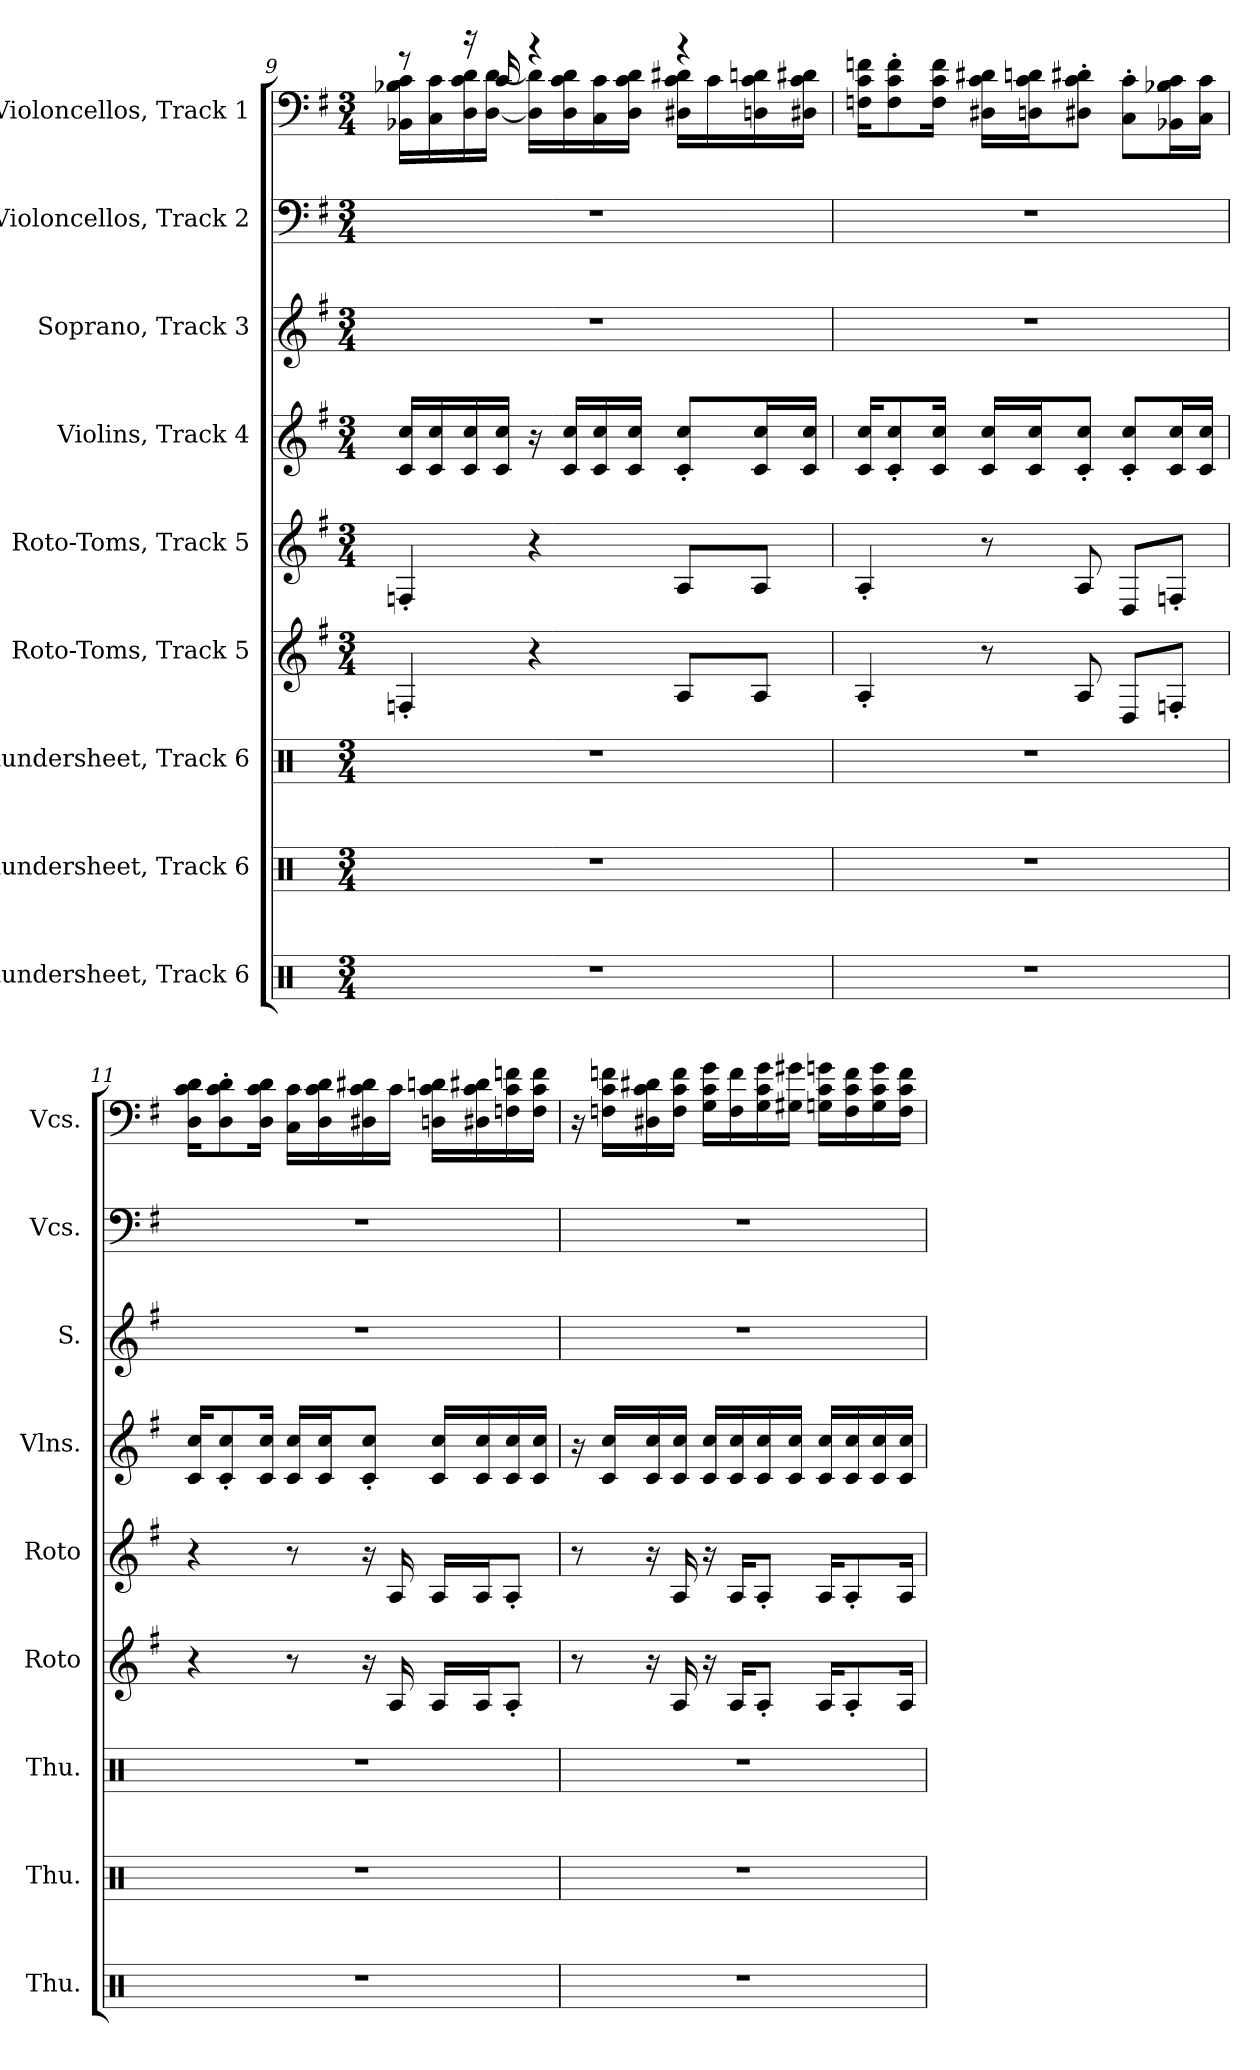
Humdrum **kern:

**kern	**kern	**kern	**kern	**kern	**kern	**kern	**kern	**kern
*part9	*part8	*part7	*part6	*part5	*part4	*part3	*part2	*part1
*staff9	*staff8	*staff7	*staff6	*staff5	*staff4	*staff3	*staff2	*staff1
*I"Thundersheet, Track 6	*I"Thundersheet, Track 6	*I"Thundersheet, Track 6	*I"Roto-Toms, Track 5	*I"Roto-Toms, Track 5	*I"Violins, Track 4	*I"Soprano, Track 3	*I"Violoncellos, Track 2	*I"Violoncellos, Track 1
*I'Thu.	*I'Thu.	*I'Thu.	*I'Roto	*I'Roto	*I'Vlns.	*I'S.	*I'Vcs.	*I'Vcs.
*clefX	*clefX	*clefX	*clefG2	*clefG2	*clefG2	*clefG2	*clefF4	*clefF4
*k[]	*k[]	*k[]	*k[f#]	*k[f#]	*k[f#]	*k[f#]	*k[f#]	*k[f#]
*M3/4	*M3/4	*M3/4	*M3/4	*M3/4	*M3/4	*M3/4	*M3/4	*M3/4
=9	=9	=9	=9	=9	=9	=9	=9	=9
*	*	*	*	*	*	*	*	*^
2.r	2.r	2.r	4Fn'/	4Fn'/	16c/ 16cc/LL	2.r	2.r	8r	16BB-X\ 16B-X\ 16c\LL
.	.	.	.	.	16c/ 16cc/	.	.	.	16C\ 16c\
.	.	.	.	.	16c/ 16cc/	.	.	16r	16D\ 16c\ 16d\
.	.	.	.	.	16c/ 16cc/JJ	.	.	16c/	[16D\ [16d\JJ
.	.	.	4r	4r	16r	.	.	4r	16D\] 16d\]LL
.	.	.	.	.	16c/ 16cc/LL	.	.	.	16D\ 16c\ 16d\
.	.	.	.	.	16c/ 16cc/	.	.	.	16C\ 16c\
.	.	.	.	.	16c/ 16cc/JJ	.	.	.	16D\ 16c\ 16d\JJ
.	.	.	8A/L	8A/L	8c/' 8cc/'L	.	.	4r	16D#X\ 16c\ 16d#X\LL
.	.	.	.	.	.	.	.	.	16c\
.	.	.	8A/J	8A/J	16c/ 16cc/L	.	.	.	16Dn\ 16c\ 16dn\
.	.	.	.	.	16c/ 16cc/JJ	.	.	.	16D#X\ 16c\ 16d#X\JJ
*	*	*	*	*	*	*	*	*v	*v
!!LO:PB:g=z
=10	=10	=10	=10	=10	=10	=10	=10	=10
2.r	2.r	2.r	4A'/	4A'/	16c/ 16cc/KL	2.r	2.r	16Fn\ 16c\ 16fn\KL
.	.	.	.	.	8c/' 8cc/'	.	.	8F\' 8c\' 8f\'
.	.	.	.	.	16c/ 16cc/Jk	.	.	16F\ 16c\ 16f\Jk
.	.	.	8r	8r	16c/ 16cc/LL	.	.	16D#X\ 16c\ 16d#X\LL
.	.	.	.	.	16c/ 16cc/J	.	.	16Dn\ 16c\ 16dn\J
.	.	.	8A/	8A/	8c/' 8cc/'J	.	.	8D#X\' 8c\' 8d#X\'J
.	.	.	8D/L	8D/L	8c/' 8cc/'L	.	.	8C\' 8c\'L
.	.	.	8Fn'/J	8Fn'/J	16c/ 16cc/L	.	.	16BB-X\ 16B-X\ 16c\L
.	.	.	.	.	16c/ 16cc/JJ	.	.	16C\ 16c\JJ
=11	=11	=11	=11	=11	=11	=11	=11	=11
2.r	2.r	2.r	4r	4r	16c/ 16cc/KL	2.r	2.r	16D\ 16c\ 16d\KL
.	.	.	.	.	8c/' 8cc/'	.	.	8D\' 8c\' 8d\'
.	.	.	.	.	16c/ 16cc/Jk	.	.	16D\ 16c\ 16d\Jk
.	.	.	8r	8r	16c/ 16cc/LL	.	.	16C\ 16c\LL
.	.	.	.	.	16c/ 16cc/J	.	.	16D\ 16c\ 16d\
.	.	.	16r	16r	8c/' 8cc/'J	.	.	16D#X\ 16c\ 16d#X\
.	.	.	16A/	16A/	.	.	.	16c\JJ
.	.	.	16A/LL	16A/LL	16c/ 16cc/LL	.	.	16Dn\ 16c\ 16dn\LL
.	.	.	16A/J	16A/J	16c/ 16cc/	.	.	16D#X\ 16c\ 16d#X\
.	.	.	8A'/J	8A'/J	16c/ 16cc/	.	.	16Fn\ 16c\ 16fn\
.	.	.	.	.	16c/ 16cc/JJ	.	.	16F\ 16c\ 16f\JJ
!!LO:PB:g=z
=12	=12	=12	=12	=12	=12	=12	=12	=12
2.r	2.r	2.r	8r	8r	16r	2.r	2.r	16r
.	.	.	.	.	16c/ 16cc/LL	.	.	16Fn\ 16c\ 16fn\LL
.	.	.	16r	16r	16c/ 16cc/	.	.	16D#X\ 16c\ 16d#X\
.	.	.	16A/	16A/	16c/ 16cc/JJ	.	.	16F\ 16c\ 16f\JJ
.	.	.	16r	16r	16c/ 16cc/LL	.	.	16G\ 16c\ 16g\LL
.	.	.	16A/KL	16A/KL	16c/ 16cc/	.	.	16F\ 16f\
.	.	.	8A'/J	8A'/J	16c/ 16cc/	.	.	16G\ 16c\ 16g\
.	.	.	.	.	16c/ 16cc/JJ	.	.	16G#X\ 16g#X\JJ
.	.	.	16A/KL	16A/KL	16c/ 16cc/LL	.	.	16Gn\ 16c\ 16gn\LL
.	.	.	8A'/	8A'/	16c/ 16cc/	.	.	16F\ 16c\ 16f\
.	.	.	.	.	16c/ 16cc/	.	.	16G\ 16c\ 16g\
.	.	.	16A/Jk	16A/Jk	16c/ 16cc/JJ	.	.	16F\ 16c\ 16f\JJ
=	=	=	=	=	=	=	=	=
*-	*-	*-	*-	*-	*-	*-	*-	*-
